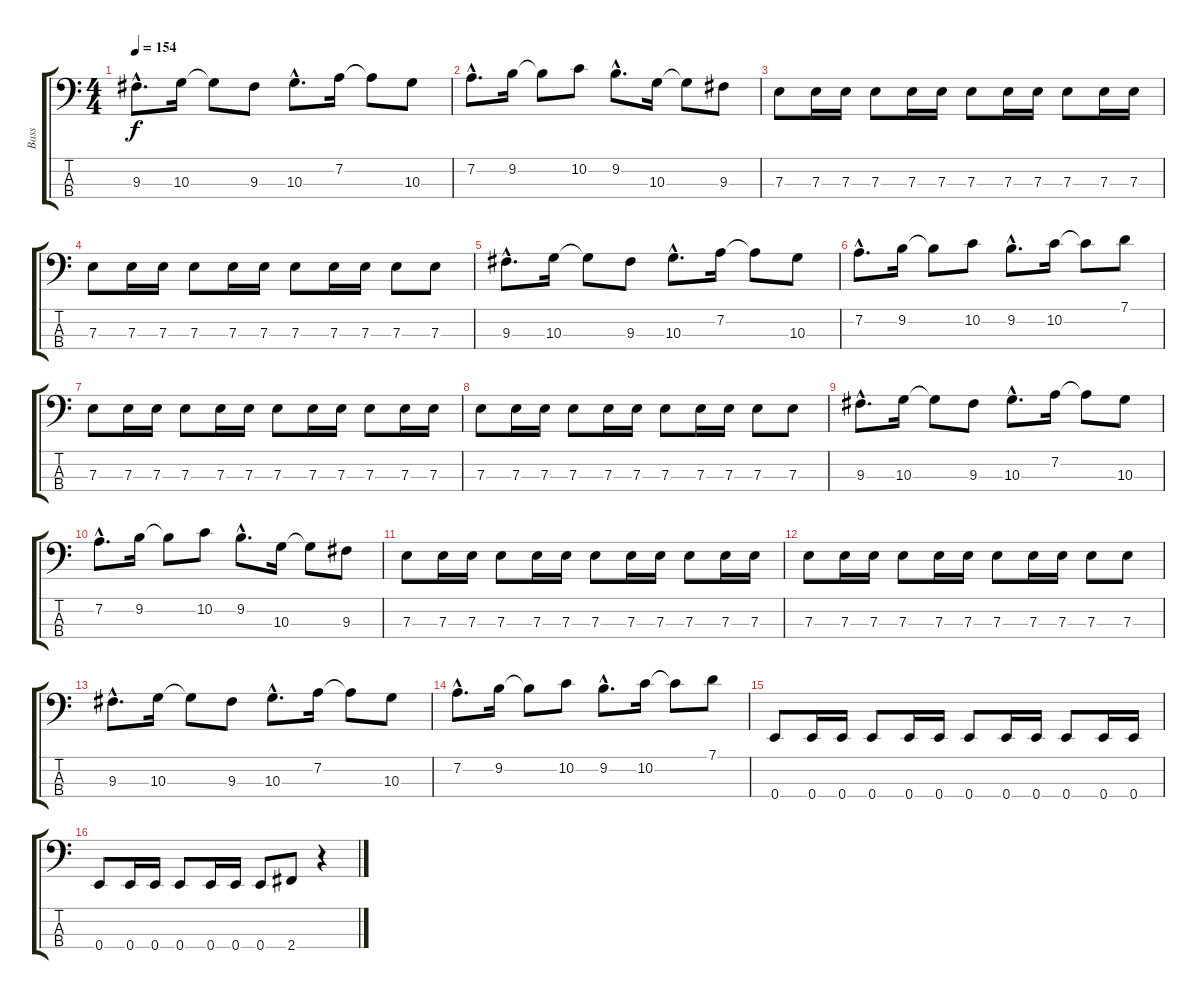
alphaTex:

\track ("Bass" "Bass") {instrument electricbasspick}
\staff {score tabs}
\tuning (G2 D2 A1 E1) {hide}
\ts (4 4)
\tempo 154
\clef f4
\ks c
9.3{hac}.8{d dy f} 10.3.16 10.3{t}.8 9.3.8 10.3{hac}.8{d} 7.2.16 7.2{t}.8 10.3.8 |
7.2{hac}.8{d} 9.2.16 9.2{t}.8 10.2.8 9.2{hac}.8{d} 10.3.16 10.3{t}.8 9.3.8 |
7.3.8 7.3.16 7.3.16 7.3.8 7.3.16 7.3.16 7.3.8 7.3.16 7.3.16 7.3.8 7.3.16 7.3.16 |
7.3.8 7.3.16 7.3.16 7.3.8 7.3.16 7.3.16 7.3.8 7.3.16 7.3.16 7.3.8 7.3.8 |
9.3{hac}.8{d} 10.3.16 10.3{t}.8 9.3.8 10.3{hac}.8{d} 7.2.16 7.2{t}.8 10.3.8 |
7.2{hac}.8{d} 9.2.16 9.2{t}.8 10.2.8 9.2{hac}.8{d} 10.2.16 10.2{t}.8 7.1.8 |
7.3.8 7.3.16 7.3.16 7.3.8 7.3.16 7.3.16 7.3.8 7.3.16 7.3.16 7.3.8 7.3.16 7.3.16 |
7.3.8 7.3.16 7.3.16 7.3.8 7.3.16 7.3.16 7.3.8 7.3.16 7.3.16 7.3.8 7.3.8 |
9.3{hac}.8{d} 10.3.16 10.3{t}.8 9.3.8 10.3{hac}.8{d} 7.2.16 7.2{t}.8 10.3.8 |
7.2{hac}.8{d} 9.2.16 9.2{t}.8 10.2.8 9.2{hac}.8{d} 10.3.16 10.3{t}.8 9.3.8 |
7.3.8 7.3.16 7.3.16 7.3.8 7.3.16 7.3.16 7.3.8 7.3.16 7.3.16 7.3.8 7.3.16 7.3.16 |
7.3.8 7.3.16 7.3.16 7.3.8 7.3.16 7.3.16 7.3.8 7.3.16 7.3.16 7.3.8 7.3.8 |
9.3{hac}.8{d} 10.3.16 10.3{t}.8 9.3.8 10.3{hac}.8{d} 7.2.16 7.2{t}.8 10.3.8 |
7.2{hac}.8{d} 9.2.16 9.2{t}.8 10.2.8 9.2{hac}.8{d} 10.2.16 10.2{t}.8 7.1.8 |
0.4.8 0.4.16 0.4.16 0.4.8 0.4.16 0.4.16 0.4.8 0.4.16 0.4.16 0.4.8 0.4.16 0.4.16 |
0.4.8 0.4.16 0.4.16 0.4.8 0.4.16 0.4.16 0.4.8 2.4.8 r.4
